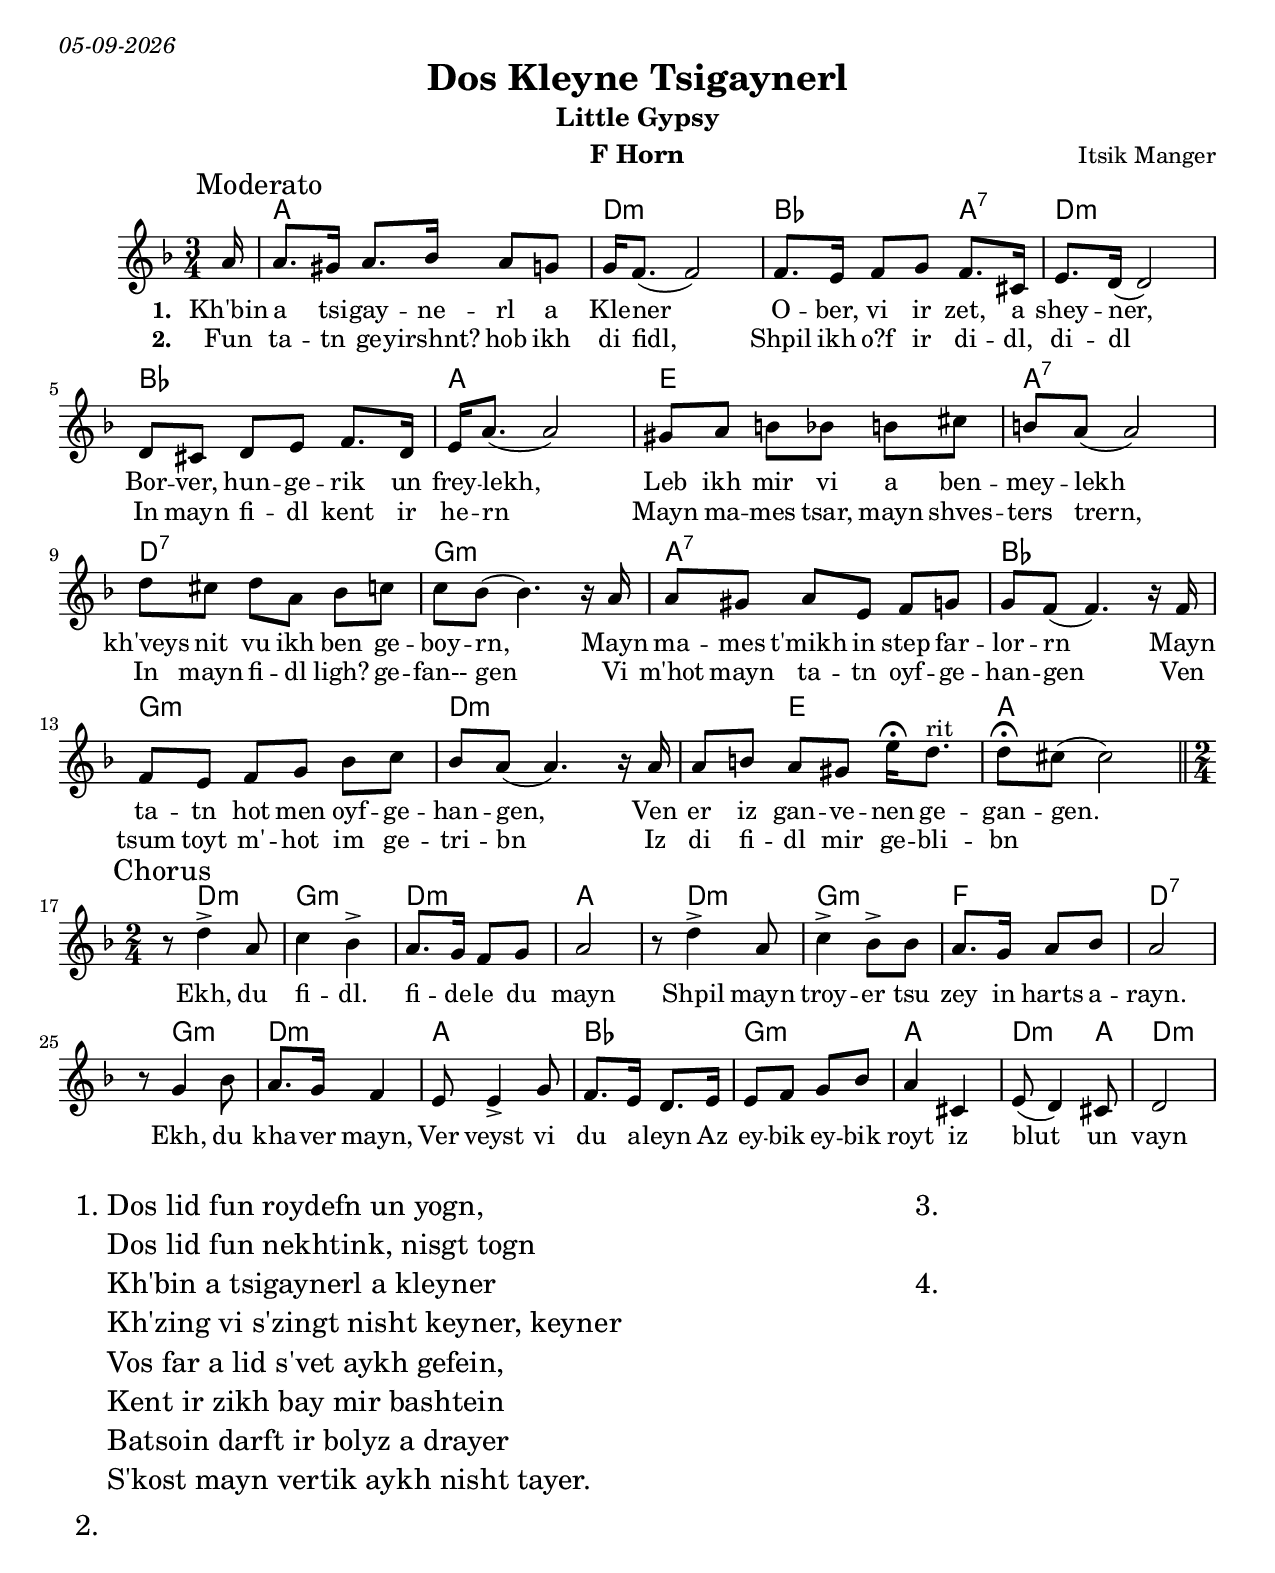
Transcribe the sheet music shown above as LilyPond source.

\version "2.18.0"
\include "english.ly"
\pointAndClickOff
\paper{
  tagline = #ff
  print-all-headers = ##t
  #(set-paper-size "letter")
}
date = #(strftime "%d-%m-%Y" (localtime (current-time)))

\markup{ \italic{ \date }  }

%\markup{ Got something to say? }

global = {
  \clef treble
  \key d \minor
  \time 3/4
  \set Score.markFormatter = #format-mark-box-alphabet
}

%#################################### Melody ########################
%melody =  \transpose c d \relative c' {  %transpose for clarinet
melody = \relative c'' {
  \global
  \partial 16 a16  %lead in notes
  \mark Moderato
   a8. gs16 a8. bf16 a8 g
   g16 f8.(f2)
   f8. e16 f8 g f8. cs16
   e8. d16(d2)

   d8 cs d e f8. d16|
   e16 a8.(a2)
   gs8 [a] b [bf] b cs
   b8 a(a2)

   d8 [cs] d [a] bf c|
   c8 bf((bf4.) r16 a 16
   a8 [gs] a [e] f g
   g8 f(f4.) r16 f16|

  f8[e] f[g] bf c|
  bf8 a(a4.) r16 a16
  a8[b] a [gs] e'16\fermata d8.^rit|
  d8\fermata cs(cs2)|
  \break
  \bar"||"
  \time 2/4
  \mark Chorus
  r8 d4-> a8
  c4 bf->
  a8. g16 f8 g
  a2

  r8 d4-> a8|
  c4-> bf8-> bf|
  a8. g16 a8 bf
  a2

  r8 g4 bf8
  a8. g16 f4|
  e8 e4-> g8
  f8. e16 d8. e16

  e8 f g bf
  a4 cs,
  e8(d4) cs8
  d2

}
%################################# Lyrics #####################
\addlyrics{ \set stanza = #"1. "
   Kh'bin a tsi -- gay  -- ne -- rl a Kle --  ner
   O -- ber, vi ir zet, a shey -- ner,
   Bor -- ver, hun -- ge -- rik un frey -- lekh,
   Leb ikh mir vi a ben -- mey -- lekh
   kh'veys nit vu ikh ben ge -- boy -- rn,
   Mayn ma -- mes t'mikh in step far -- lor -- rn
   Mayn ta -- tn hot men oyf -- ge -- han -- gen,
   Ven er iz gan -- ve -- nen ge -- gan -- gen.

   % b
   Ekh, du fi -- dl.
   fi -- de -- le du mayn
   Shpil mayn troy -- er tsu zey in harts a -- rayn.
   Ekh, du kha -- ver mayn,
   Ver veyst vi du a -- leyn
   Az ey -- bik ey -- bik royt iz blut un vayn
}
\addlyrics {\set stanza = #"2. "
  Fun ta -- tn ge -- yirshnt? hob ikh di fidl,
  Shpil ikh o?f ir di -- dl, di -- dl
  In mayn fi -- dl kent ir he -- rn
  Mayn ma -- mes tsar, mayn shves  -- ters trern,
  In mayn fi -- dl ligh? ge -- fan-- gen
  Vi m'hot mayn ta -- tn oyf -- ge -- han -- gen
  Ven tsum toyt m' -- hot im ge -- tri -- bn
  Iz di fi -- dl mir ge -- bli  -- bn
}
%{
\addlyrics{
  Dos lid fun roy -- de -- fn un yo -- gn,
  Dos lid fun nekh -- tikn, nisht to -- gn,
  Kh'bin a tsi -- gay  -- ne -- rl a Kle --  ner

}
%}
%################################# Chords #######################
harmonies = \chordmode {
  s16
  a4*3
  d4*3:m
  bf4*2 a4:7
  d4*3:m
  %
  bf4*3
  a4*3
  e4*3
  a4*3:7
  %
  d4*3:7
  g4*3:m
  a4*3:7
  bf4*3
  %
  g4*3:m
  d4*4:m
  e4*2
  a4*3|
  %B
  s8 d8*3:m
  g2:m
  d2:m
  a2
  s8 d8*3:m
  g2:m
  f2
  d2:7
  s8 g8*3:m
  d2:m
  a2
  bf2
  g2:m
  a2
  d8*3:m
  a8
  d2:m

}

\score {
  <<
    \new ChordNames {
      \set chordChanges = ##f
      \harmonies
    }
    \new Staff   \melody
  >>
  \header{
    title= "Dos Kleyne Tsigaynerl"
    subtitle="Little Gypsy"
    composer= "Itsik Manger"
    instrument = "F Horn"
    arranger= ""
  }
  \layout{indent = 1.0\cm}
  \midi {
    \tempo 4 = 120

    % \midi { }
  }
}

% more verses:
\markup{}
\markup {
  \fontsize #2
  \fill-line {
    \hspace #0.1 % distance from left margin
    \column {
      \line { "1."
	\column {
	  ""
"Dos lid fun roydefn un yogn,"
"Dos lid fun nekhtink, nisgt togn"
"Kh'bin a tsigaynerl a kleyner"
"Kh'zing vi s'zingt nisht keyner, keyner"
"Vos far a lid s'vet aykh gefein,"
"Kent ir zikh bay mir bashtein"
"Batsoin darft ir bolyz a drayer"
"S'kost mayn vertik aykh nisht tayer."
	}
      }
      \hspace #0.2 % vertical distance between verses
      \line { "2."
	\column {
	 ""
	}
      }
    }
    \hspace #0.1  % horiz. distance between columns
    \column {
      \line { "3."
	\column {
	  ""
	}
      }
      \hspace #0.2 % distance between verses
      \line { "4."
	\column {
	 ""
	}
      }
    }
    \hspace #0.1 % distance to right margin
  }
}


